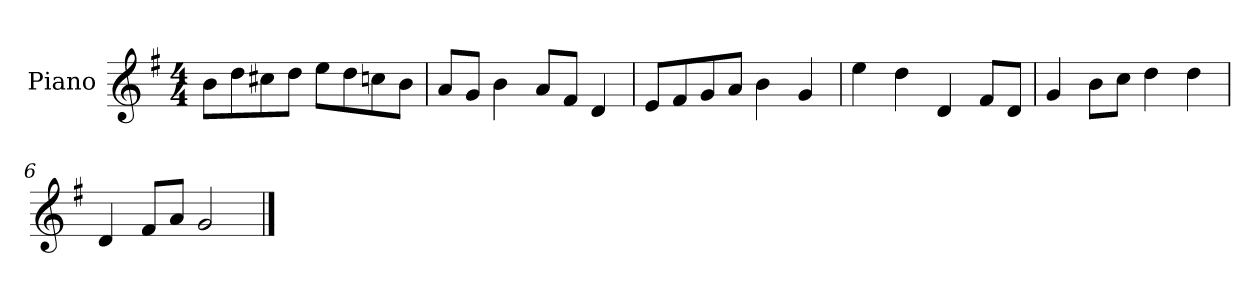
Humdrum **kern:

**kern
*part1
*staff1
*I"Piano
*I'P-no
*clefG2
*k[f#]
*M4/4
*MM90
=1
8b\L
8dd\
8cc#X\
8dd\J
8ee\L
8dd\
8ccn\
8b\J
=2
8a/L
8g/J
4b\
8a/L
8f#/J
4d/
=3
8e/L
8f#/
8g/
8a/J
4b\
4g/
=4
4ee\
4dd\
4d/
8f#/L
8d/J
=5
4g/
8b\L
8cc\J
4dd\
4dd\
=6
4d/
8f#/L
8a/J
2g/
==
*-
